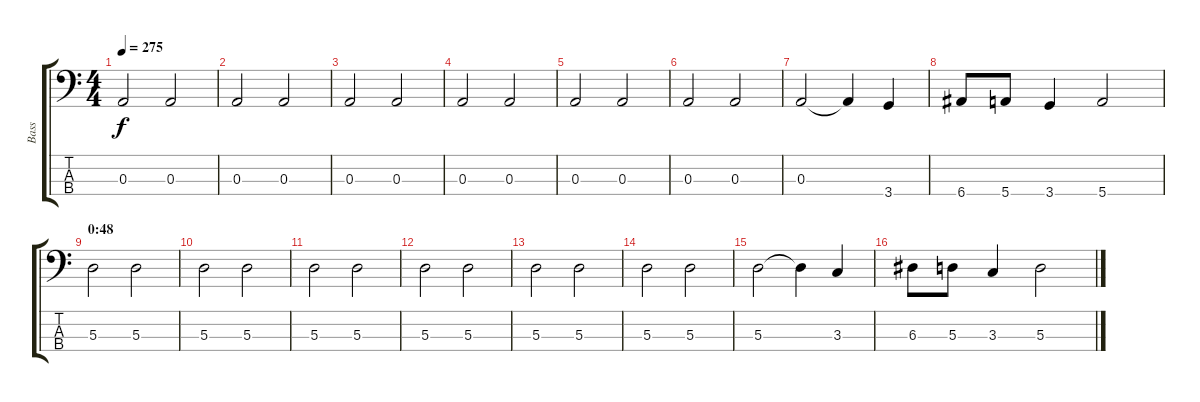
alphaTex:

\track ("Bass" "Bass") {instrument electricbasspick}
\staff {score tabs}
\tuning (G2 D2 A1 E1) {hide}
\ts (4 4)
\tempo 275
\clef f4
\ks c
0.3.2{dy f} 0.3.2 |
0.3.2 0.3.2 |
0.3.2 0.3.2 |
0.3.2 0.3.2 |
0.3.2 0.3.2 |
0.3.2 0.3.2 |
0.3.2 0.3{t}.4 3.4.4 |
6.4.8 5.4.8 3.4.4 5.4.2 |
\section ("" "0:48")
5.3.2 5.3.2 |
5.3.2 5.3.2 |
5.3.2 5.3.2 |
5.3.2 5.3.2 |
5.3.2 5.3.2 |
5.3.2 5.3.2 |
5.3.2 5.3{t}.4 3.3.4 |
6.3.8 5.3.8 3.3.4 5.3.2
